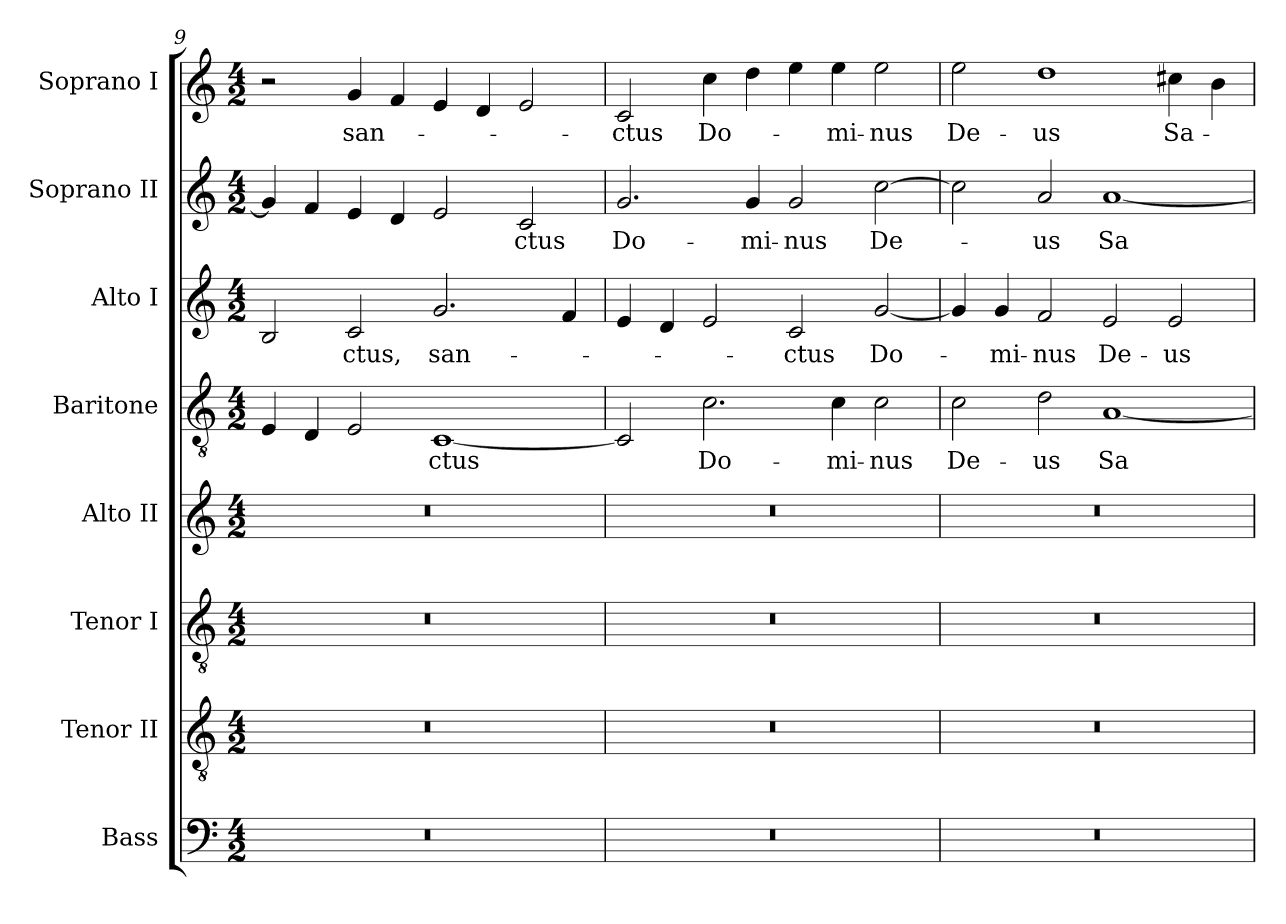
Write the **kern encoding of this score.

**kern	**kern	**kern	**kern	**kern	**text	**kern	**text	**kern	**text	**kern	**text
*part8	*part7	*part6	*part5	*part4	*part4	*part3	*part3	*part2	*part2	*part1	*part1
*staff8	*staff7	*staff6	*staff5	*staff4	*staff4	*staff3	*staff3	*staff2	*staff2	*staff1	*staff1
*I"Bass	*I"Tenor II	*I"Tenor I	*I"Alto II	*I"Baritone	*	*I"Alto I	*	*I"Soprano II	*	*I"Soprano I	*
!!LO:PB:g=z
*clefF4	*clefGv2	*clefGv2	*clefG2	*clefGv2	*	*clefG2	*	*clefG2	*	*clefG2	*
*ITrd7c12	*ITrd7c12	*ITrd7c12	*	*ITrd7c12	*	*	*	*	*	*	*
*k[]	*k[]	*k[]	*k[]	*k[]	*	*k[]	*	*k[]	*	*k[]	*
*C:	*C:	*C:	*C:	*C:	*	*C:	*	*C:	*	*C:	*
*M4/2	*M4/2	*M4/2	*M4/2	*M4/2	*	*M4/2	*	*M4/2	*	*M4/2	*
=9	=9	=9	=9	=9	=9	=9	=9	=9	=9	=9	=9
!LO:N:vis=1	!LO:N:vis=1	!LO:N:vis=1	!LO:N:vis=1	!	!	!	!	!	!	!	!
0r	0r	0r	0r	4EEi/	.	2Bi/	.	4gi/]	.	2r	.
.	.	.	.	4DDi/	.	.	.	4fi/	.	.	.
!	!	!	!	!	!	!	!LO:LY:b:color=#000000	!	!	!	!
!	!	!	!	!	!	!	!	!	!	!	!LO:LY:b:color=#000000
.	.	.	.	2EEi/	.	2ci/	-ctus,	4ei/	.	4gi/	san-
.	.	.	.	.	.	.	.	4di/	.	4fi/	.
!	!	!	!	!	!LO:LY:b:color=#000000	!	!	!	!	!	!
!	!	!	!	!	!	!	!LO:LY:b:color=#000000	!	!	!	!
.	.	.	.	[<1CCi	-ctus	2.gi/	san-	2ei/	.	4ei/	.
.	.	.	.	.	.	.	.	.	.	4di/	.
!	!	!	!	!	!	!	!	!	!LO:LY:b:color=#000000	!	!
.	.	.	.	.	.	.	.	2ci/	-ctus	2ei/	.
.	.	.	.	.	.	4fi/	.	.	.	.	.
=10	=10	=10	=10	=10	=10	=10	=10	=10	=10	=10	=10
!LO:N:vis=1	!LO:N:vis=1	!LO:N:vis=1	!LO:N:vis=1	!	!	!	!	!	!	!	!
!	!	!	!	!	!	!	!	!	!LO:LY:b:color=#000000	!	!
!	!	!	!	!	!	!	!	!	!	!	!LO:LY:b:color=#000000
0r	0r	0r	0r	2CCi/]	.	4ei/	.	2.gi/	Do-	2ci/	-ctus
.	.	.	.	.	.	4di/	.	.	.	.	.
!	!	!	!	!	!LO:LY:b:color=#000000	!	!	!	!	!	!
!	!	!	!	!	!	!	!	!	!	!	!LO:LY:b:color=#000000
.	.	.	.	2.Ci\	Do-	2ei/	.	.	.	4cci\	Do-
!	!	!	!	!	!	!	!	!	!LO:LY:b:color=#000000	!	!
.	.	.	.	.	.	.	.	4gi/	-mi-	4ddi\	.
!	!	!	!	!	!	!	!LO:LY:b:color=#000000	!	!	!	!
!	!	!	!	!	!	!	!	!	!LO:LY:b:color=#000000	!	!
.	.	.	.	.	.	2ci/	-ctus	2gi/	-nus	4eei\	.
!	!	!	!	!	!LO:LY:b:color=#000000	!	!	!	!	!	!
!	!	!	!	!	!	!	!	!	!	!	!LO:LY:b:color=#000000
.	.	.	.	4Ci\	-mi-	.	.	.	.	4eei\	-mi-
!	!	!	!	!	!LO:LY:b:color=#000000	!	!	!	!	!	!
!	!	!	!	!	!	!	!LO:LY:b:color=#000000	!	!	!	!
!	!	!	!	!	!	!	!	!	!LO:LY:b:color=#000000	!	!
!	!	!	!	!	!	!	!	!	!	!	!LO:LY:b:color=#000000
.	.	.	.	2Ci\	-nus	[<2gi/	Do-	[>2cci\	De-	2eei\	-nus
=11	=11	=11	=11	=11	=11	=11	=11	=11	=11	=11	=11
!LO:N:vis=1	!LO:N:vis=1	!LO:N:vis=1	!LO:N:vis=1	!	!	!	!	!	!	!	!
!	!	!	!	!	!LO:LY:b:color=#000000	!	!	!	!	!	!
!	!	!	!	!	!	!	!	!	!	!	!LO:LY:b:color=#000000
0r	0r	0r	0r	2Ci\	De-	4gi/]	.	2cci\]	.	2eei\	De-
!	!	!	!	!	!	!	!LO:LY:b:color=#000000	!	!	!	!
.	.	.	.	.	.	4gi/	-mi-	.	.	.	.
!	!	!	!	!	!LO:LY:b:color=#000000	!	!	!	!	!	!
!	!	!	!	!	!	!	!LO:LY:b:color=#000000	!	!	!	!
!	!	!	!	!	!	!	!	!	!LO:LY:b:color=#000000	!	!
!	!	!	!	!	!	!	!	!	!	!	!LO:LY:b:color=#000000
.	.	.	.	2Di\	-us	2fi/	-nus	2ai/	-us	1ddi	-us
!	!	!	!	!	!LO:LY:b:color=#000000	!	!	!	!	!	!
!	!	!	!	!	!	!	!LO:LY:b:color=#000000	!	!	!	!
!	!	!	!	!	!	!	!	!	!LO:LY:b:color=#000000	!	!
.	.	.	.	[<1AAi	Sa-	2ei/	De-	[<1ai	Sa-	.	.
!	!	!	!	!	!	!	!LO:LY:b:color=#000000	!	!	!	!
!	!	!	!	!	!	!	!	!	!	!	!LO:LY:b:color=#000000
.	.	.	.	.	.	2ei/	-us	.	.	4cc#Xi\	Sa-
.	.	.	.	.	.	.	.	.	.	4bi\	.
=	=	=	=	=	=	=	=	=	=	=	=
*-	*-	*-	*-	*-	*-	*-	*-	*-	*-	*-	*-
